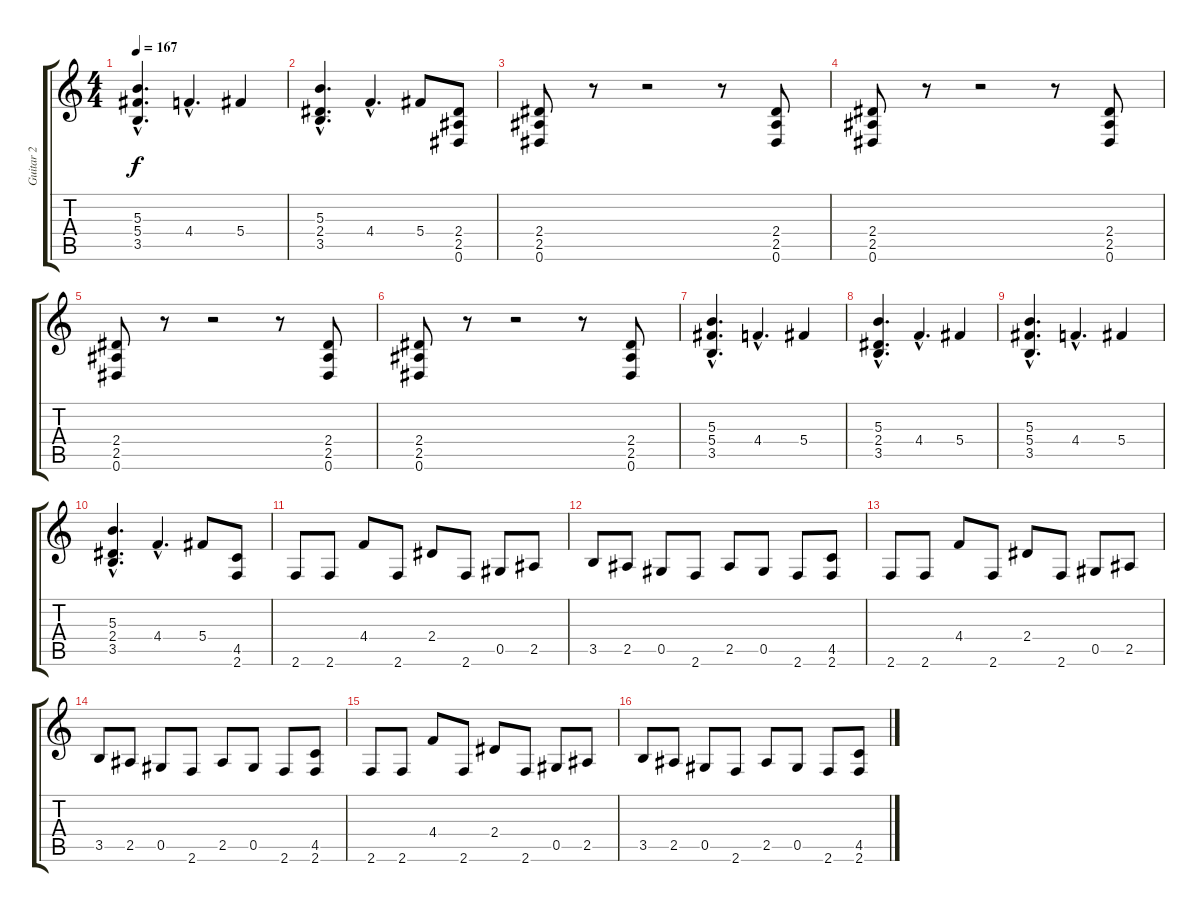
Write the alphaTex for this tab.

\track ("Guitar 2" "Guitar 2") {instrument distortionguitar}
\staff {score tabs}
\tuning (Eb4 Bb3 Gb3 Db3 Ab2 Eb2) {hide}
\ts (4 4)
\tempo 167
\clef g2
\ks c
(5.3{hac} 5.4{hac} 3.5{hac}).4{d dy f} 4.4{hac}.4{d} 5.4.4 |
(5.3{hac} 2.4{hac} 3.5{hac}).4{d} 4.4{hac}.4{d} 5.4.8 (2.4 2.5 0.6).8 |
(2.4 2.5 0.6).8 r.8 r.2 r.8 (2.4 2.5 0.6).8 |
(2.4 2.5 0.6).8 r.8 r.2 r.8 (2.4 2.5 0.6).8 |
(2.4 2.5 0.6).8 r.8 r.2 r.8 (2.4 2.5 0.6).8 |
(2.4 2.5 0.6).8 r.8 r.2 r.8 (2.4 2.5 0.6).8 |
(5.3{hac} 5.4{hac} 3.5{hac}).4{d} 4.4{hac}.4{d} 5.4.4 |
(5.3{hac} 2.4{hac} 3.5{hac}).4{d} 4.4{hac}.4{d} 5.4.4 |
(5.3{hac} 5.4{hac} 3.5{hac}).4{d} 4.4{hac}.4{d} 5.4.4 |
(5.3{hac} 2.4{hac} 3.5{hac}).4{d} 4.4{hac}.4{d} 5.4.8 (4.5 2.6).8 |
2.6.8 2.6.8 4.4.8 2.6.8 2.4.8 2.6.8 0.5.8 2.5.8 |
3.5.8 2.5.8 0.5.8 2.6.8 2.5.8 0.5.8 2.6.8 (4.5 2.6).8 |
2.6.8 2.6.8 4.4.8 2.6.8 2.4.8 2.6.8 0.5.8 2.5.8 |
3.5.8 2.5.8 0.5.8 2.6.8 2.5.8 0.5.8 2.6.8 (4.5 2.6).8 |
2.6.8 2.6.8 4.4.8 2.6.8 2.4.8 2.6.8 0.5.8 2.5.8 |
3.5.8 2.5.8 0.5.8 2.6.8 2.5.8 0.5.8 2.6.8 (4.5 2.6).8
